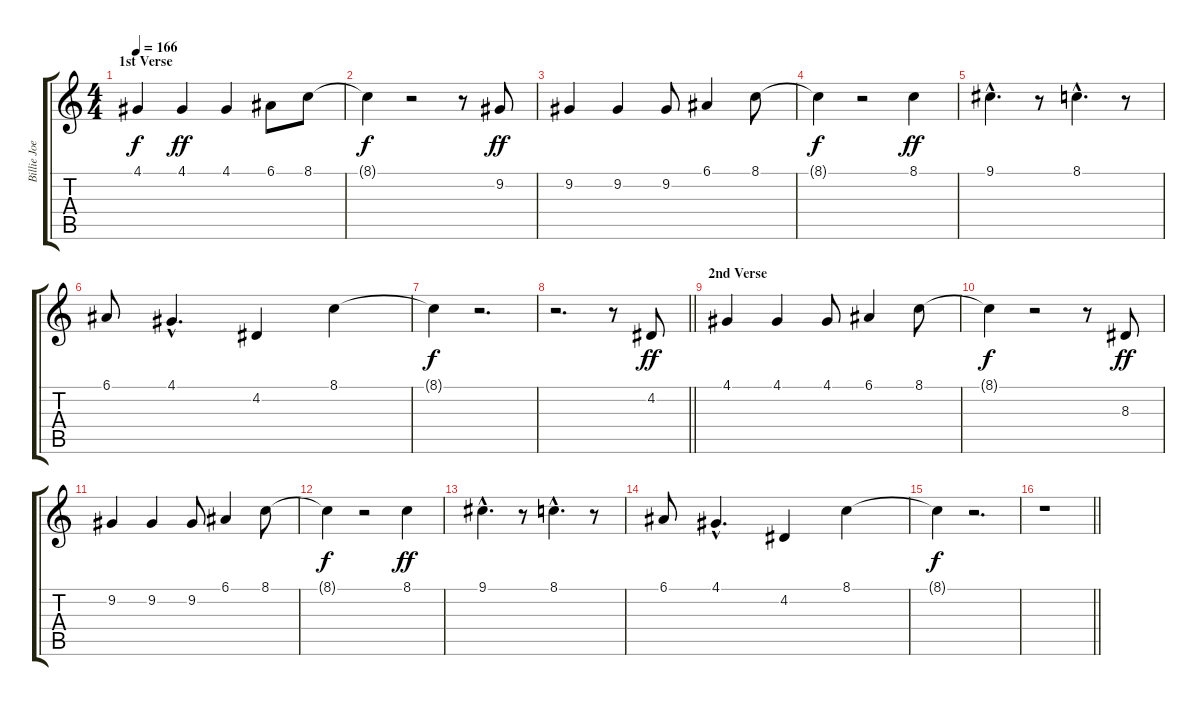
\track ("Billie Joe Armstrong (Voice)" "Billie Joe") {instrument tenorsax}
\staff {score tabs}
\tuning (E4 B3 G3 D3 A2 E2) {hide}
\ts (4 4)
\section ("" "1st Verse")
\tempo 166
\clef g2
\ks c
4.1.4{dy f instrument tenorsax} 4.1.4{dy ff} 4.1.4 6.1.8 8.1.8 |
8.1{t}.4{dy f} r.2 r.8 9.2.8{dy ff} |
9.2.4 9.2.4 9.2.8 6.1.4 8.1.8 |
8.1{t}.4{dy f} r.2 8.1.4{dy ff} |
9.1{hac}.4{d} r.8 8.1{hac}.4{d} r.8 |
6.1.8 4.1{hac}.4{d} 4.2.4 8.1.4 |
8.1{t}.4{dy f} r.2{d} |
\barLineRight lightlight
r.2{d} r.8 4.2.8{dy ff} |
\section ("" "2nd Verse")
4.1.4 4.1.4 4.1.8 6.1.4 8.1.8 |
8.1{t}.4{dy f} r.2 r.8 8.3.8{dy ff} |
9.2.4 9.2.4 9.2.8 6.1.4 8.1.8 |
8.1{t}.4{dy f} r.2 8.1.4{dy ff} |
9.1{hac}.4{d} r.8 8.1{hac}.4{d} r.8 |
6.1.8 4.1{hac}.4{d} 4.2.4 8.1.4 |
8.1{t}.4{dy f} r.2{d} |
\barLineRight lightlight
r.1
